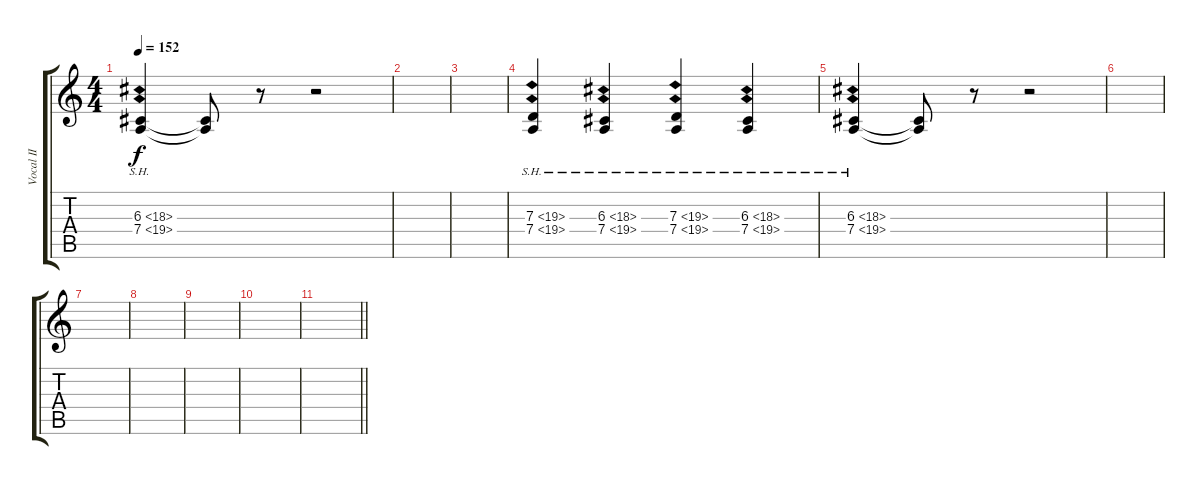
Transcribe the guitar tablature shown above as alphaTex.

\track ("Vocal II" "Vocal II") {instrument lead2sawtooth}
\staff {score tabs}
\tuning (E4 B3 G3 D3 A2 E2) {hide}
\ts (4 4)
\tempo 152
\clef g2
\ks c
(6.3{sh 12} 7.4{sh 12}).4{dy f} (6.3{t} 7.4{t}).8 r.8 r.2 |
|
|
(7.3{sh 12} 7.4{sh 12}).4 (6.3{sh 12} 7.4{sh 12}).4 (7.3{sh 12} 7.4{sh 12}).4 (6.3{sh 12} 7.4{sh 12}).4 |
(6.3{sh 12} 7.4{sh 12}).4 (6.3{t} 7.4{t}).8 r.8 r.2 |
|
|
|
|
|
\barLineRight lightlight
